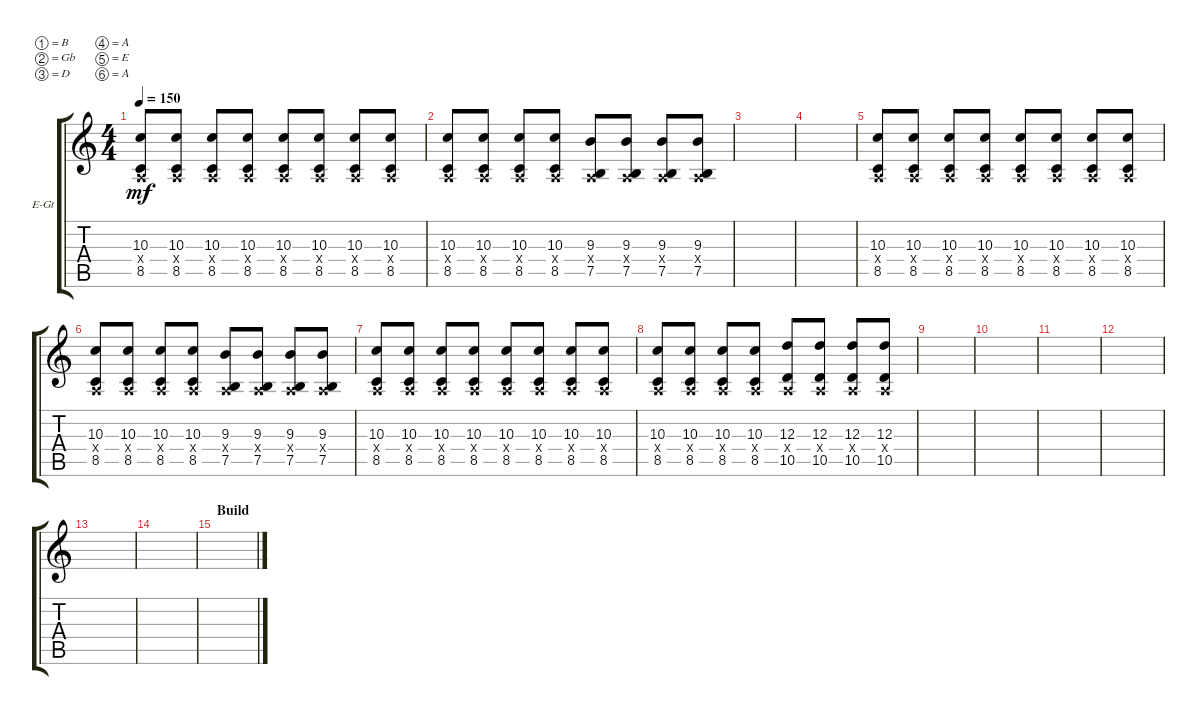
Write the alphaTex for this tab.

\bracketExtendMode groupsimilarinstruments
\firstSystemTrackNameOrientation horizontal
\otherSystemsTrackNameOrientation horizontal
\track ("Lead Guitar 1" "E-Gt") {instrument distortionguitar}
\staff {score tabs}
\tuning (B3 Gb3 D3 A2 E2 A1)
\ts (4 4)
\tempo 150
\clef g2
\ks aminor
(8.5 10.3 0.4{x}).8{dy mf} (8.5 10.3 0.4{x}).8 (8.5 10.3 0.4{x}).8 (8.5 10.3 0.4{x}).8 (8.5 10.3 0.4{x}).8 (8.5 10.3 0.4{x}).8 (8.5 10.3 0.4{x}).8 (8.5 10.3 0.4{x}).8 |
(8.5 10.3 0.4{x}).8 (8.5 10.3 0.4{x}).8 (8.5 10.3 0.4{x}).8 (8.5 10.3 0.4{x}).8 (7.5 9.3 0.4{x}).8 (7.5 9.3 0.4{x}).8 (7.5 9.3 0.4{x}).8 (7.5 9.3 0.4{x}).8 |
|
|
(8.5 10.3 0.4{x}).8 (8.5 10.3 0.4{x}).8 (8.5 10.3 0.4{x}).8 (8.5 10.3 0.4{x}).8 (8.5 10.3 0.4{x}).8 (8.5 10.3 0.4{x}).8 (8.5 10.3 0.4{x}).8 (8.5 10.3 0.4{x}).8 |
(8.5 10.3 0.4{x}).8 (8.5 10.3 0.4{x}).8 (8.5 10.3 0.4{x}).8 (8.5 10.3 0.4{x}).8 (7.5 9.3 0.4{x}).8 (7.5 9.3 0.4{x}).8 (7.5 9.3 0.4{x}).8 (7.5 9.3 0.4{x}).8 |
(8.5 10.3 0.4{x}).8 (8.5 10.3 0.4{x}).8 (8.5 10.3 0.4{x}).8 (8.5 10.3 0.4{x}).8 (8.5 10.3 0.4{x}).8 (8.5 10.3 0.4{x}).8 (8.5 10.3 0.4{x}).8 (8.5 10.3 0.4{x}).8 |
(8.5 10.3 0.4{x}).8 (8.5 10.3 0.4{x}).8 (8.5 10.3 0.4{x}).8 (8.5 10.3 0.4{x}).8 (10.5 12.3 0.4{x}).8 (10.5 12.3 0.4{x}).8 (10.5 12.3 0.4{x}).8 (10.5 12.3 0.4{x}).8 |
|
|
|
|
|
|
\section ("" "Build")
